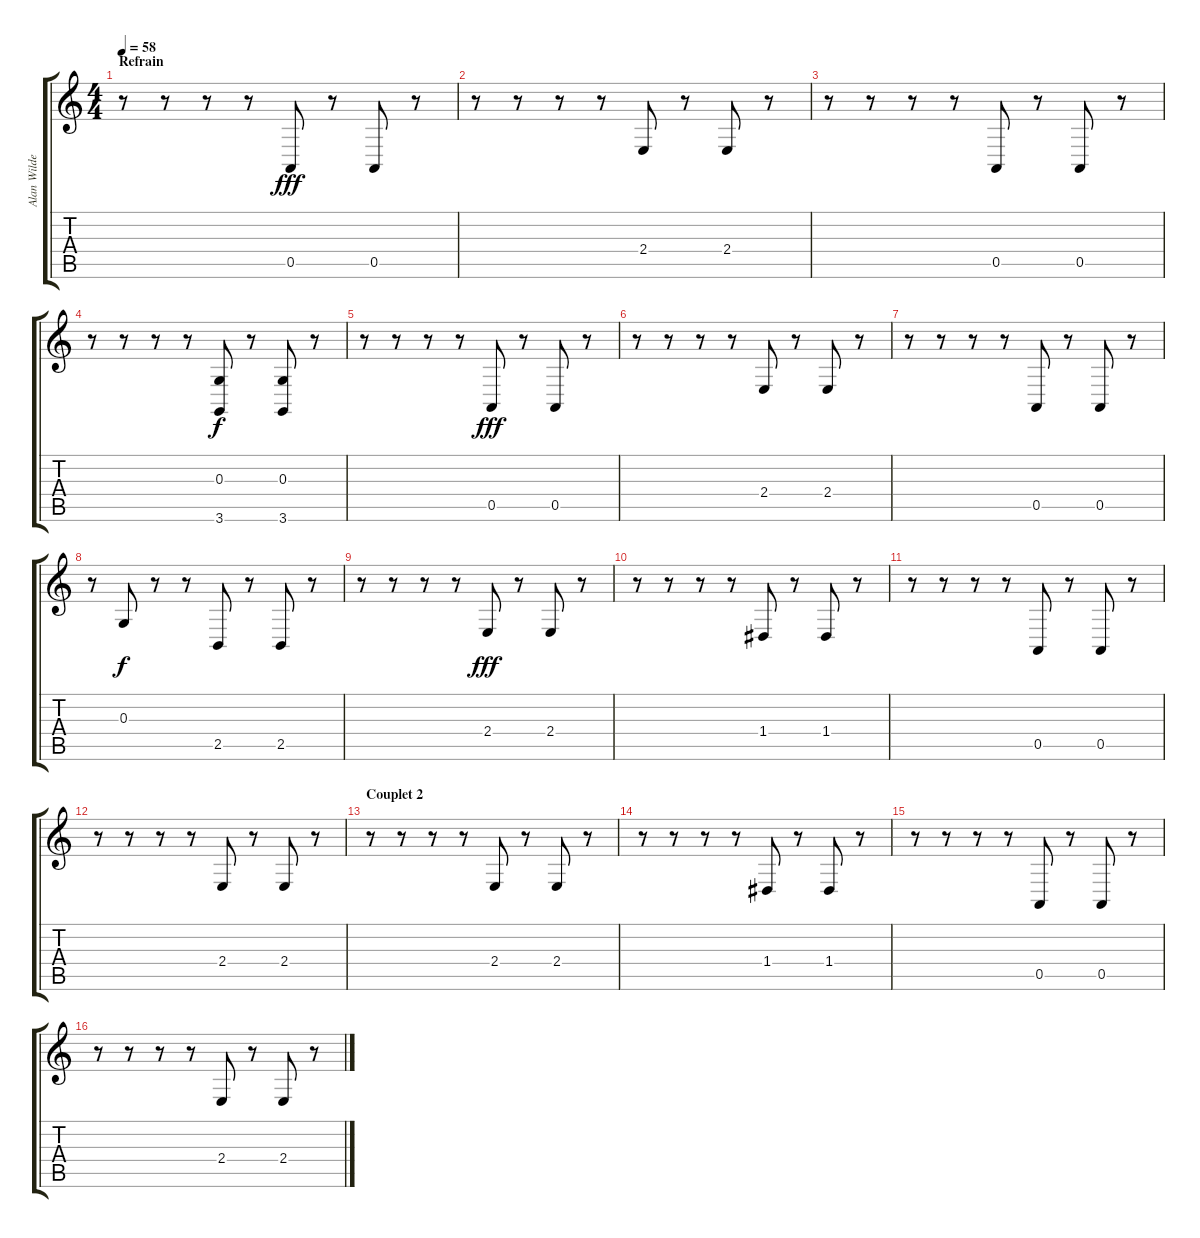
\track ("Alan Wilder" "Alan Wilde") {instrument fx4atmosphere}
\staff {score tabs}
\tuning (E4 B3 G3 D3 A2 E2) {hide}
\ts (4 4)
\section ("" "Refrain")
\tempo 58
\clef g2
\ks c
r.8{dy fff} r.8 r.8 r.8 0.5.8 r.8 0.5.8 r.8 |
r.8 r.8 r.8 r.8 2.4.8 r.8 2.4.8 r.8 |
r.8 r.8 r.8 r.8 0.5.8 r.8 0.5.8 r.8 |
r.8 r.8 r.8 r.8 (0.3 3.6).8{dy f} r.8 (0.3 3.6).8 r.8 |
r.8 r.8 r.8 r.8 0.5.8{dy fff} r.8 0.5.8 r.8 |
r.8 r.8 r.8 r.8 2.4.8 r.8 2.4.8 r.8 |
r.8 r.8 r.8 r.8 0.5.8 r.8 0.5.8 r.8 |
r.8 0.3.8{dy f} r.8 r.8 2.5.8 r.8 2.5.8 r.8 |
r.8 r.8 r.8 r.8 2.4.8{dy fff} r.8 2.4.8 r.8 |
r.8 r.8 r.8 r.8 1.4.8 r.8 1.4.8 r.8 |
r.8 r.8 r.8 r.8 0.5.8 r.8 0.5.8 r.8 |
r.8 r.8 r.8 r.8 2.4.8 r.8 2.4.8 r.8 |
\section ("" "Couplet 2")
r.8 r.8 r.8 r.8 2.4.8 r.8 2.4.8 r.8 |
r.8 r.8 r.8 r.8 1.4.8 r.8 1.4.8 r.8 |
r.8 r.8 r.8 r.8 0.5.8 r.8 0.5.8 r.8 |
r.8 r.8 r.8 r.8 2.4.8 r.8 2.4.8 r.8
